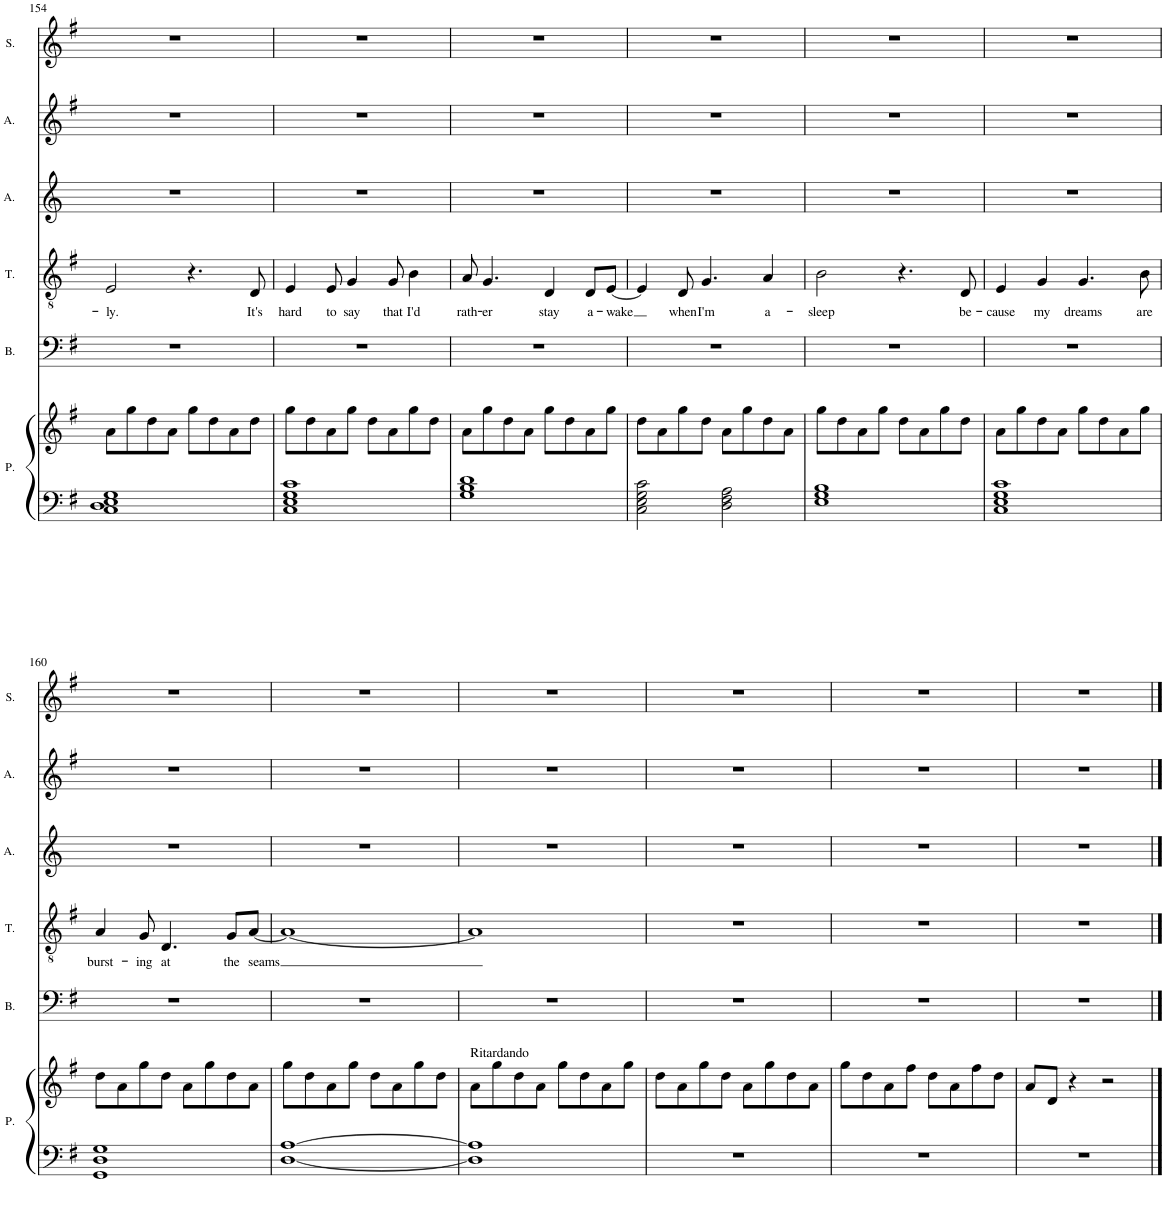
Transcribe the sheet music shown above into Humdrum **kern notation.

**kern	**kern	**kern	**kern	**text	**kern	**kern	**kern
*part6	*part6	*part5	*part4	*part4	*part3	*part2	*part1
*staff7	*staff6	*staff5	*staff4	*staff4	*staff3	*staff2	*staff1
*I"Piano	*	*I"Bass	*I"Tenor	*	*I"Alto 2	*I"Alto	*I"Soprano
*I'P.	*	*I'B.	*I'T.	*	*I'A.	*I'A.	*I'S.
!!LO:PB:g=z
*clefF4	*clefG2	*clefF4	*clefGv2	*	*clefG2	*clefG2	*clefG2
*k[f#]	*k[f#]	*k[f#]	*k[f#]	*	*k[]	*k[f#]	*k[f#]
*M4/4	*M4/4	*M4/4	*M4/4	*	*M4/4	*M4/4	*M4/4
=154	=154	=154	=154	=154	=154	=154	=154
!	!	!	!	!LO:LY:b	!	!	!
1C 1D 1E 1G	8a\L	1r	2E/	-ly.	1r	1r	1r
.	8gg\	.	.	.	.	.	.
.	8dd\	.	.	.	.	.	.
.	8a\J	.	.	.	.	.	.
.	8gg\L	.	4.r	.	.	.	.
.	8dd\	.	.	.	.	.	.
.	8a\	.	.	.	.	.	.
!	!	!	!	!LO:LY:b	!	!	!
.	8dd\J	.	8D/	It's	.	.	.
=155	=155	=155	=155	=155	=155	=155	=155
!	!	!	!	!LO:LY:b	!	!	!
1C 1E 1G 1c	8gg\L	1r	4E/	hard	1r	1r	1r
.	8dd\	.	.	.	.	.	.
!	!	!	!	!LO:LY:b	!	!	!
.	8a\	.	8E/	to	.	.	.
!	!	!	!	!LO:LY:b	!	!	!
.	8gg\J	.	4G/	say	.	.	.
.	8dd\L	.	.	.	.	.	.
!	!	!	!	!LO:LY:b	!	!	!
.	8a\	.	8G/	that	.	.	.
!	!	!	!	!LO:LY:b	!	!	!
.	8gg\	.	4B\	I'd	.	.	.
.	8dd\J	.	.	.	.	.	.
=156	=156	=156	=156	=156	=156	=156	=156
!	!	!	!	!LO:LY:b	!	!	!
1G 1B 1d	8a\L	1r	8A/	rath-	1r	1r	1r
!	!	!	!	!LO:LY:b	!	!	!
.	8gg\	.	4.G/	-er	.	.	.
.	8dd\	.	.	.	.	.	.
.	8a\J	.	.	.	.	.	.
!	!	!	!	!LO:LY:b	!	!	!
.	8gg\L	.	4D/	stay	.	.	.
.	8dd\	.	.	.	.	.	.
!	!	!	!	!LO:LY:b	!	!	!
.	8a\	.	8D/L	a-	.	.	.
!	!	!	!	!LO:LY:b	!	!	!
.	8gg\J	.	[8E/J	-wake	.	.	.
=157	=157	=157	=157	=157	=157	=157	=157
2C\ 2E\ 2G\ 2c\	8dd\L	1r	4E/]	.	1r	1r	1r
.	8a\	.	.	.	.	.	.
!	!	!	!	!LO:LY:b	!	!	!
.	8gg\	.	8D/	when	.	.	.
!	!	!	!	!LO:LY:b	!	!	!
.	8dd\J	.	4.G/	I'm	.	.	.
2D\ 2F#\ 2A\	8a\L	.	.	.	.	.	.
.	8gg\	.	.	.	.	.	.
!	!	!	!	!LO:LY:b	!	!	!
.	8dd\	.	4A/	a-	.	.	.
.	8a\J	.	.	.	.	.	.
=158	=158	=158	=158	=158	=158	=158	=158
!	!	!	!	!LO:LY:b	!	!	!
1E 1G 1B	8gg\L	1r	2B\	-sleep	1r	1r	1r
.	8dd\	.	.	.	.	.	.
.	8a\	.	.	.	.	.	.
.	8gg\J	.	.	.	.	.	.
.	8dd\L	.	4.r	.	.	.	.
.	8a\	.	.	.	.	.	.
.	8gg\	.	.	.	.	.	.
!	!	!	!	!LO:LY:b	!	!	!
.	8dd\J	.	8D/	be-	.	.	.
=159	=159	=159	=159	=159	=159	=159	=159
!	!	!	!	!LO:LY:b	!	!	!
1C 1E 1G 1c	8a\L	1r	4E/	-cause	1r	1r	1r
.	8gg\	.	.	.	.	.	.
!	!	!	!	!LO:LY:b	!	!	!
.	8dd\	.	4G/	my	.	.	.
.	8a\J	.	.	.	.	.	.
!	!	!	!	!LO:LY:b	!	!	!
.	8gg\L	.	4.G/	dreams	.	.	.
.	8dd\	.	.	.	.	.	.
.	8a\	.	.	.	.	.	.
!	!	!	!	!LO:LY:b	!	!	!
.	8gg\J	.	8B\	are	.	.	.
!!LO:LB:g=z
=160	=160	=160	=160	=160	=160	=160	=160
!	!	!	!	!LO:LY:b	!	!	!
1GG 1D 1G	8dd\L	1r	4A/	burst-	1r	1r	1r
.	8a\	.	.	.	.	.	.
!	!	!	!	!LO:LY:b	!	!	!
.	8gg\	.	8G/	-ing	.	.	.
!	!	!	!	!LO:LY:b	!	!	!
.	8dd\J	.	4.D/	at	.	.	.
.	8a\L	.	.	.	.	.	.
.	8gg\	.	.	.	.	.	.
!	!	!	!	!LO:LY:b	!	!	!
.	8dd\	.	8G/L	the	.	.	.
!	!	!	!	!LO:LY:b	!	!	!
.	8a\J	.	[8A/J	seams	.	.	.
=161	=161	=161	=161	=161	=161	=161	=161
[1D [1A	8gg\L	1r	1A_	.	1r	1r	1r
.	8dd\	.	.	.	.	.	.
.	8a\	.	.	.	.	.	.
.	8gg\J	.	.	.	.	.	.
.	8dd\L	.	.	.	.	.	.
.	8a\	.	.	.	.	.	.
.	8gg\	.	.	.	.	.	.
.	8dd\J	.	.	.	.	.	.
=162	=162	=162	=162	=162	=162	=162	=162
!	!LO:TX:a:t=Ritardando	!	!	!	!	!	!
1D] 1A]	8a\L	1r	1A]	.	1r	1r	1r
.	8gg\	.	.	.	.	.	.
.	8dd\	.	.	.	.	.	.
.	8a\J	.	.	.	.	.	.
.	8gg\L	.	.	.	.	.	.
.	8dd\	.	.	.	.	.	.
.	8a\	.	.	.	.	.	.
.	8gg\J	.	.	.	.	.	.
=163	=163	=163	=163	=163	=163	=163	=163
1r	8dd\L	1r	1r	.	1r	1r	1r
.	8a\	.	.	.	.	.	.
.	8gg\	.	.	.	.	.	.
.	8dd\J	.	.	.	.	.	.
.	8a\L	.	.	.	.	.	.
.	8gg\	.	.	.	.	.	.
.	8dd\	.	.	.	.	.	.
.	8a\J	.	.	.	.	.	.
=164	=164	=164	=164	=164	=164	=164	=164
1r	8gg\L	1r	1r	.	1r	1r	1r
.	8dd\	.	.	.	.	.	.
.	8a\	.	.	.	.	.	.
.	8ff#\J	.	.	.	.	.	.
.	8dd\L	.	.	.	.	.	.
.	8a\	.	.	.	.	.	.
.	8ff#\	.	.	.	.	.	.
.	8dd\J	.	.	.	.	.	.
=165	=165	=165	=165	=165	=165	=165	=165
1r	8a/L	1r	1r	.	1r	1r	1r
.	8d/J	.	.	.	.	.	.
.	4r	.	.	.	.	.	.
.	2r	.	.	.	.	.	.
==	==	==	==	==	==	==	==
*-	*-	*-	*-	*-	*-	*-	*-
